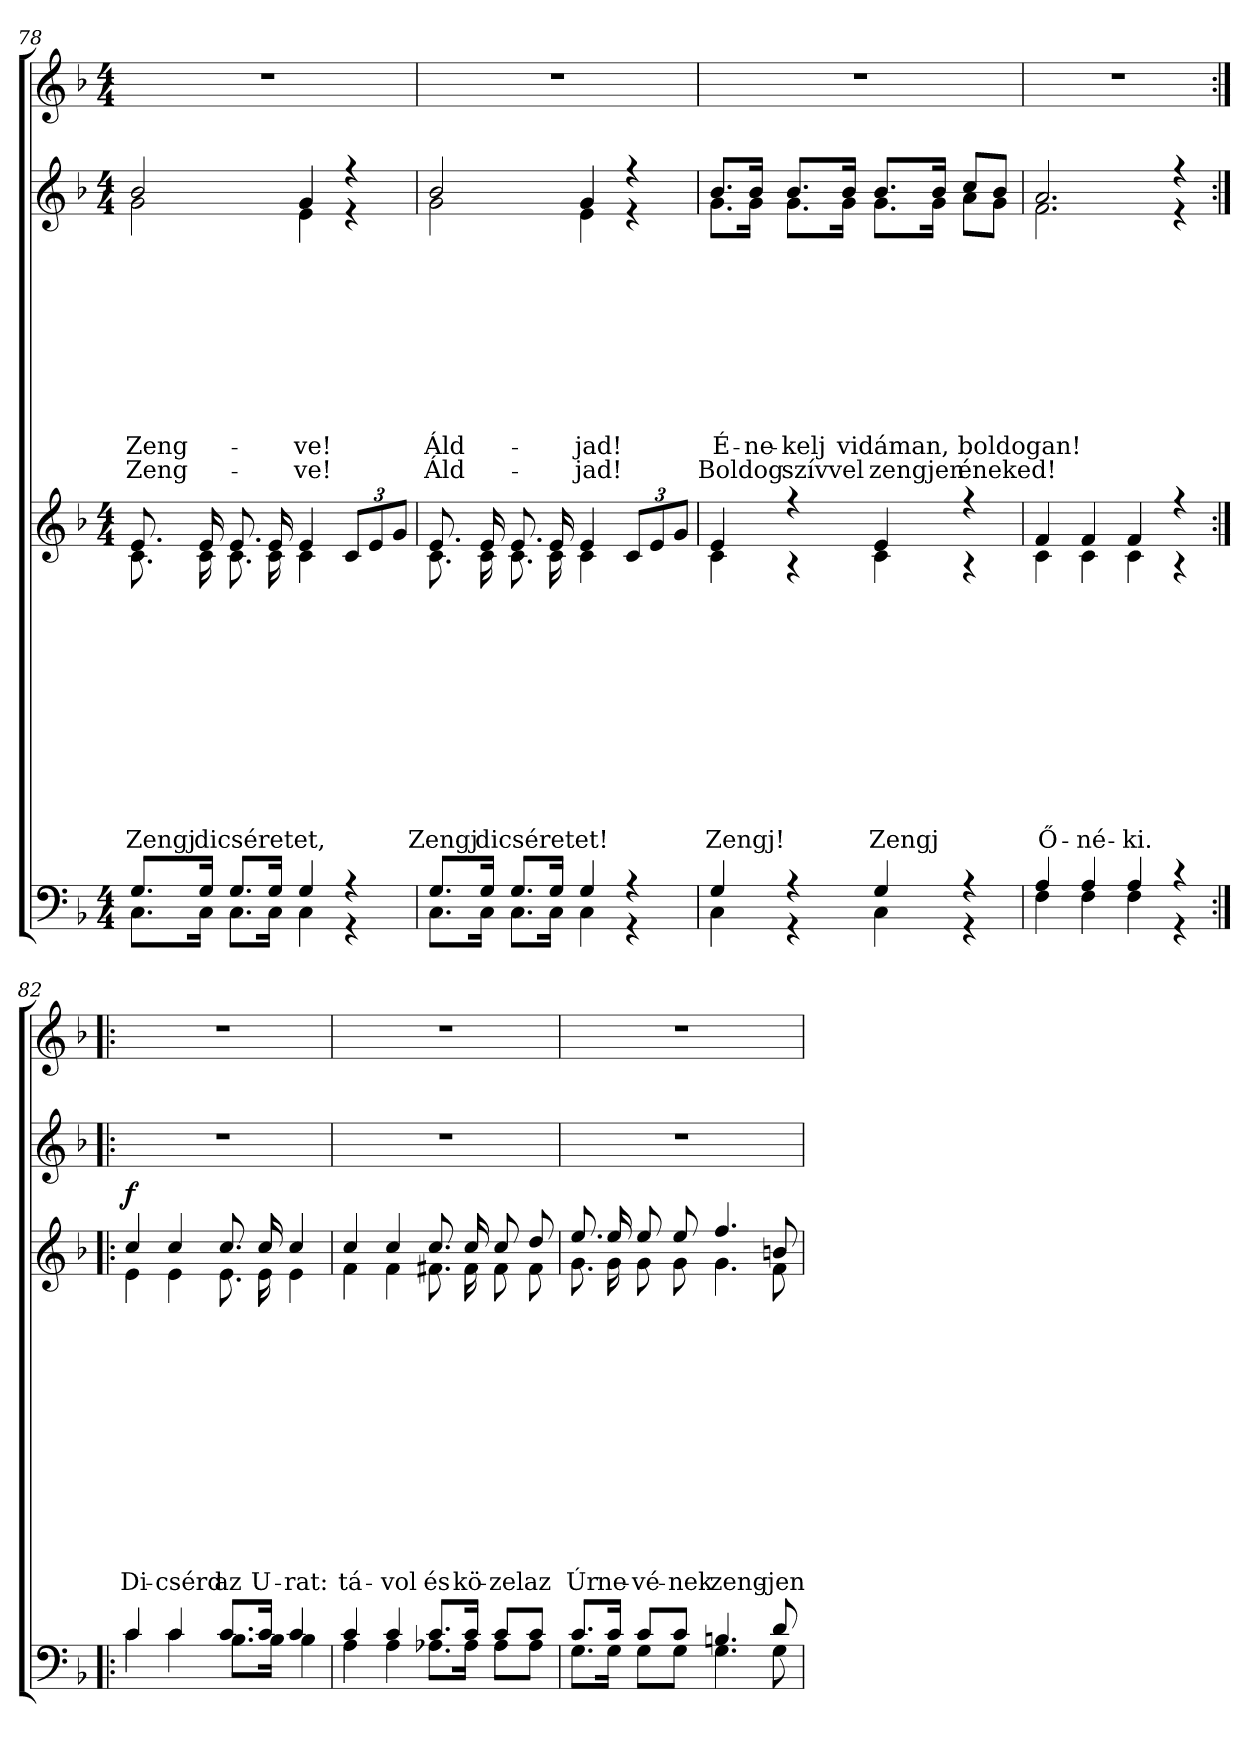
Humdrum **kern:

**kern	**kern	**text	**text	**text	**text	**text	**text	**text	**text	**text	**text	**text	**text	**dynam	**kern	**text	**text	**text	**text	**text	**text	**text	**text	**text	**text	**kern
*part4	*part3	*part3	*part3	*part3	*part3	*part3	*part3	*part3	*part3	*part3	*part3	*part3	*part3	*part3	*part2	*part2	*part2	*part2	*part2	*part2	*part2	*part2	*part2	*part2	*part2	*part1
*staff4	*staff3	*staff3	*staff3	*staff3	*staff3	*staff3	*staff3	*staff3	*staff3	*staff3	*staff3	*staff3	*staff3	*staff3	*staff2	*staff2	*staff2	*staff2	*staff2	*staff2	*staff2	*staff2	*staff2	*staff2	*staff2	*staff1
!!LO:PB:g=z
*clefF4	*clefG2	*	*	*	*	*	*	*	*	*	*	*	*	*	*clefG2	*	*	*	*	*	*	*	*	*	*	*clefG2
*k[b-]	*k[b-]	*	*	*	*	*	*	*	*	*	*	*	*	*	*k[b-]	*	*	*	*	*	*	*	*	*	*	*k[b-]
*F:	*F:	*	*	*	*	*	*	*	*	*	*	*	*	*	*F:	*	*	*	*	*	*	*	*	*	*	*F:
*M4/4	*M4/4	*	*	*	*	*	*	*	*	*	*	*	*	*	*M4/4	*	*	*	*	*	*	*	*	*	*	*M4/4
=78	=78	=78	=78	=78	=78	=78	=78	=78	=78	=78	=78	=78	=78	=78	=78	=78	=78	=78	=78	=78	=78	=78	=78	=78	=78	=78
*^	*	*	*	*	*	*	*	*	*	*	*	*	*	*	*	*	*	*	*	*	*	*	*	*	*	*
!	!	!	!	!	!	!	!	!	!	!	!	!	!LO:LY:b	!	!	!	!	!	!	!	!	!	!	!	!	!	!
*	*	*^	*	*	*	*	*	*	*	*	*	*	*	*	*	*	*	*	*	*	*	*	*	*	*	*	*
!	!	!	!	!	!	!	!	!	!	!	!	!	!	!	!	!	!	!	!	!	!	!	!	!	!	!LO:LY:b	!LO:LY:b	!
*	*	*	*	*	*	*	*	*	*	*	*	*	*	*	*	*	*^	*	*	*	*	*	*	*	*	*	*	*
8.G/L	8.C\L	8.e/	8.c\	.	.	.	.	.	.	.	.	.	.	Zengj	.	.	2b-/	2g\	.	.	.	.	.	.	.	.	Zeng-	Zeng-	1r
!	!	!	!	!	!	!	!	!	!	!	!	!	!	!LO:LY:b	!	!	!	!	!	!	!	!	!	!	!	!	!	!	!
16G/Jk	16C\Jk	16e/	16c\	.	.	.	.	.	.	.	.	.	.	dicséretet,	.	.	.	.	.	.	.	.	.	.	.	.	.	.	.
8.G/L	8.C\L	8.e/	8.c\	.	.	.	.	.	.	.	.	.	.	.	.	.	.	.	.	.	.	.	.	.	.	.	.	.	.
16G/Jk	16C\Jk	16e/	16c\	.	.	.	.	.	.	.	.	.	.	.	.	.	.	.	.	.	.	.	.	.	.	.	.	.	.
!	!	!	!	!	!	!	!	!	!	!	!	!	!	!	!	!	!	!	!	!	!	!	!	!	!	!	!LO:LY:b	!LO:LY:b	!
4G/	4C\	4e/	4c\	.	.	.	.	.	.	.	.	.	.	.	.	.	4g/	4e\	.	.	.	.	.	.	.	.	-ve!	-ve!	.
4r	4r	12c/L	4ryy	.	.	.	.	.	.	.	.	.	.	.	.	.	4r	4r	.	.	.	.	.	.	.	.	.	.	.
.	.	12e/	.	.	.	.	.	.	.	.	.	.	.	.	.	.	.	.	.	.	.	.	.	.	.	.	.	.	.
.	.	12g/J	.	.	.	.	.	.	.	.	.	.	.	.	.	.	.	.	.	.	.	.	.	.	.	.	.	.	.
=79	=79	=79	=79	=79	=79	=79	=79	=79	=79	=79	=79	=79	=79	=79	=79	=79	=79	=79	=79	=79	=79	=79	=79	=79	=79	=79	=79	=79	=79
!	!	!	!	!	!	!	!	!	!	!	!	!	!	!LO:LY:b	!	!	!	!	!	!	!	!	!	!	!	!	!	!	!
!	!	!	!	!	!	!	!	!	!	!	!	!	!	!	!	!	!	!	!	!	!	!	!	!	!	!	!LO:LY:b	!LO:LY:b	!
8.G/L	8.C\L	8.e/	8.c\	.	.	.	.	.	.	.	.	.	.	Zengj	.	.	2b-/	2g\	.	.	.	.	.	.	.	.	Áld-	Áld-	1r
!	!	!	!	!	!	!	!	!	!	!	!	!	!	!LO:LY:b	!	!	!	!	!	!	!	!	!	!	!	!	!	!	!
16G/Jk	16C\Jk	16e/	16c\	.	.	.	.	.	.	.	.	.	.	dicséretet!	.	.	.	.	.	.	.	.	.	.	.	.	.	.	.
8.G/L	8.C\L	8.e/	8.c\	.	.	.	.	.	.	.	.	.	.	.	.	.	.	.	.	.	.	.	.	.	.	.	.	.	.
16G/Jk	16C\Jk	16e/	16c\	.	.	.	.	.	.	.	.	.	.	.	.	.	.	.	.	.	.	.	.	.	.	.	.	.	.
!	!	!	!	!	!	!	!	!	!	!	!	!	!	!	!	!	!	!	!	!	!	!	!	!	!	!	!LO:LY:b	!LO:LY:b	!
4G/	4C\	4e/	4c\	.	.	.	.	.	.	.	.	.	.	.	.	.	4g/	4e\	.	.	.	.	.	.	.	.	-jad!	-jad!	.
4r	4r	12c/L	4ryy	.	.	.	.	.	.	.	.	.	.	.	.	.	4r	4r	.	.	.	.	.	.	.	.	.	.	.
.	.	12e/	.	.	.	.	.	.	.	.	.	.	.	.	.	.	.	.	.	.	.	.	.	.	.	.	.	.	.
.	.	12g/J	.	.	.	.	.	.	.	.	.	.	.	.	.	.	.	.	.	.	.	.	.	.	.	.	.	.	.
=80	=80	=80	=80	=80	=80	=80	=80	=80	=80	=80	=80	=80	=80	=80	=80	=80	=80	=80	=80	=80	=80	=80	=80	=80	=80	=80	=80	=80	=80
!	!	!	!	!	!	!	!	!	!	!	!	!	!	!LO:LY:b	!	!	!	!	!	!	!	!	!	!	!	!	!	!	!
!	!	!	!	!	!	!	!	!	!	!	!	!	!	!	!	!	!	!	!	!	!	!	!	!	!	!	!LO:LY:b	!LO:LY:b	!
4G/	4C\	4e/	4c\	.	.	.	.	.	.	.	.	.	.	Zengj!	.	.	8.b-/L	8.g\L	.	.	.	.	.	.	.	.	É-	Boldog	1r
!	!	!	!	!	!	!	!	!	!	!	!	!	!	!	!	!	!	!	!	!	!	!	!	!	!	!	!LO:LY:b	!	!
.	.	.	.	.	.	.	.	.	.	.	.	.	.	.	.	.	16b-/Jk	16g\Jk	.	.	.	.	.	.	.	.	-ne-	.	.
!	!	!	!	!	!	!	!	!	!	!	!	!	!	!	!	!	!	!	!	!	!	!	!	!	!	!	!LO:LY:b	!LO:LY:b	!
4r	4r	4r	4r	.	.	.	.	.	.	.	.	.	.	.	.	.	8.b-/L	8.g\L	.	.	.	.	.	.	.	.	-kelj	szívvel	.
!	!	!	!	!	!	!	!	!	!	!	!	!	!	!	!	!	!	!	!	!	!	!	!	!	!	!	!LO:LY:b	!	!
.	.	.	.	.	.	.	.	.	.	.	.	.	.	.	.	.	16b-/Jk	16g\Jk	.	.	.	.	.	.	.	.	vidáman,	.	.
!	!	!	!	!	!	!	!	!	!	!	!	!	!	!LO:LY:b	!	!	!	!	!	!	!	!	!	!	!	!	!	!	!
!	!	!	!	!	!	!	!	!	!	!	!	!	!	!	!	!	!	!	!	!	!	!	!	!	!	!	!	!LO:LY:b	!
4G/	4C\	4e/	4c\	.	.	.	.	.	.	.	.	.	.	Zengj	.	.	8.b-/L	8.g\L	.	.	.	.	.	.	.	.	.	zengjen	.
.	.	.	.	.	.	.	.	.	.	.	.	.	.	.	.	.	16b-/Jk	16g\Jk	.	.	.	.	.	.	.	.	.	.	.
!	!	!	!	!	!	!	!	!	!	!	!	!	!	!	!	!	!	!	!	!	!	!	!	!	!	!	!LO:LY:b	!LO:LY:b	!
4r	4r	4r	4r	.	.	.	.	.	.	.	.	.	.	.	.	.	8cc/L	8a\L	.	.	.	.	.	.	.	.	boldogan!	éneked!	.
.	.	.	.	.	.	.	.	.	.	.	.	.	.	.	.	.	8b-/J	8g\J	.	.	.	.	.	.	.	.	.	.	.
=81	=81	=81	=81	=81	=81	=81	=81	=81	=81	=81	=81	=81	=81	=81	=81	=81	=81	=81	=81	=81	=81	=81	=81	=81	=81	=81	=81	=81	=81
!	!	!	!	!	!	!	!	!	!	!	!	!	!	!LO:LY:b	!	!	!	!	!	!	!	!	!	!	!	!	!	!	!
4A/	4F\	4f/	4c\	.	.	.	.	.	.	.	.	.	.	Ő-	.	.	2.a/	2.f\	.	.	.	.	.	.	.	.	.	.	1r
!	!	!	!	!	!	!	!	!	!	!	!	!	!	!LO:LY:b	!	!	!	!	!	!	!	!	!	!	!	!	!	!	!
4A/	4F\	4f/	4c\	.	.	.	.	.	.	.	.	.	.	-né-	.	.	.	.	.	.	.	.	.	.	.	.	.	.	.
!	!	!	!	!	!	!	!	!	!	!	!	!	!	!LO:LY:b	!	!	!	!	!	!	!	!	!	!	!	!	!	!	!
4A/	4F\	4f/	4c\	.	.	.	.	.	.	.	.	.	.	-ki.	.	.	.	.	.	.	.	.	.	.	.	.	.	.	.
4r	4r	4r	4r	.	.	.	.	.	.	.	.	.	.	.	.	.	4r	4r	.	.	.	.	.	.	.	.	.	.	.
*	*	*	*	*	*	*	*	*	*	*	*	*	*	*	*	*	*v	*v	*	*	*	*	*	*	*	*	*	*	*
!!LO:LB:g=z
=82:|!|:	=82:|!|:	=82:|!|:	=82:|!|:	=82:|!|:	=82:|!|:	=82:|!|:	=82:|!|:	=82:|!|:	=82:|!|:	=82:|!|:	=82:|!|:	=82:|!|:	=82:|!|:	=82:|!|:	=82:|!|:	=82:|!|:	=82:|!|:	=82:|!|:	=82:|!|:	=82:|!|:	=82:|!|:	=82:|!|:	=82:|!|:	=82:|!|:	=82:|!|:	=82:|!|:	=82:|!|:	=82:|!|:
*	*	*	*	*	*	*	*	*	*	*	*	*	*	*	*	*	*^	*	*	*	*	*	*	*	*	*	*	*
!	!	!	!	!	!	!	!	!	!	!	!	!	!	!	!LO:LY:b	!LO:DY:a	!	!	!	!	!	!	!	!	!	!	!	!	!
*	*	*	*	*	*	*	*	*	*	*	*	*	*	*	*	*	*v	*v	*	*	*	*	*	*	*	*	*	*	*
4c/	4c\	4cc/	4e\	.	.	.	.	.	.	.	.	.	.	.	Di-	f	1r	.	.	.	.	.	.	.	.	.	.	1r
!	!	!	!	!	!	!	!	!	!	!	!	!	!	!	!LO:LY:b	!	!	!	!	!	!	!	!	!	!	!	!	!
4c/	4c\	4cc/	4e\	.	.	.	.	.	.	.	.	.	.	.	-csérd	.	.	.	.	.	.	.	.	.	.	.	.	.
!	!	!	!	!	!	!	!	!	!	!	!	!	!	!	!LO:LY:b	!	!	!	!	!	!	!	!	!	!	!	!	!
8.c/L	8.B-\L	8.cc/	8.e\	.	.	.	.	.	.	.	.	.	.	.	az	.	.	.	.	.	.	.	.	.	.	.	.	.
!	!	!	!	!	!	!	!	!	!	!	!	!	!	!	!LO:LY:b	!	!	!	!	!	!	!	!	!	!	!	!	!
16c/Jk	16B-\Jk	16cc/	16e\	.	.	.	.	.	.	.	.	.	.	.	U-	.	.	.	.	.	.	.	.	.	.	.	.	.
!	!	!	!	!	!	!	!	!	!	!	!	!	!	!	!LO:LY:b	!	!	!	!	!	!	!	!	!	!	!	!	!
4c/	4B-\	4cc/	4e\	.	.	.	.	.	.	.	.	.	.	.	-rat:	.	.	.	.	.	.	.	.	.	.	.	.	.
=83	=83	=83	=83	=83	=83	=83	=83	=83	=83	=83	=83	=83	=83	=83	=83	=83	=83	=83	=83	=83	=83	=83	=83	=83	=83	=83	=83	=83
!	!	!	!	!	!	!	!	!	!	!	!	!	!	!	!LO:LY:b	!	!	!	!	!	!	!	!	!	!	!	!	!
4c/	4A\	4cc/	4f\	.	.	.	.	.	.	.	.	.	.	.	tá-	.	1r	.	.	.	.	.	.	.	.	.	.	1r
!	!	!	!	!	!	!	!	!	!	!	!	!	!	!	!LO:LY:b	!	!	!	!	!	!	!	!	!	!	!	!	!
4c/	4A\	4cc/	4f\	.	.	.	.	.	.	.	.	.	.	.	-vol	.	.	.	.	.	.	.	.	.	.	.	.	.
!	!	!	!	!	!	!	!	!	!	!	!	!	!	!	!LO:LY:b	!	!	!	!	!	!	!	!	!	!	!	!	!
8.c/L	8.A-X\L	8.cc/	8.f#X\	.	.	.	.	.	.	.	.	.	.	.	és	.	.	.	.	.	.	.	.	.	.	.	.	.
!	!	!	!	!	!	!	!	!	!	!	!	!	!	!	!LO:LY:b	!	!	!	!	!	!	!	!	!	!	!	!	!
16c/Jk	16A-\Jk	16cc/	16f#\	.	.	.	.	.	.	.	.	.	.	.	kö-	.	.	.	.	.	.	.	.	.	.	.	.	.
!	!	!	!	!	!	!	!	!	!	!	!	!	!	!	!LO:LY:b	!	!	!	!	!	!	!	!	!	!	!	!	!
8c/L	8A-\L	8cc/	8f#\	.	.	.	.	.	.	.	.	.	.	.	-zel	.	.	.	.	.	.	.	.	.	.	.	.	.
!	!	!	!	!	!	!	!	!	!	!	!	!	!	!	!LO:LY:b	!	!	!	!	!	!	!	!	!	!	!	!	!
8c/J	8A-\J	8dd/	8f#\	.	.	.	.	.	.	.	.	.	.	.	az	.	.	.	.	.	.	.	.	.	.	.	.	.
=84	=84	=84	=84	=84	=84	=84	=84	=84	=84	=84	=84	=84	=84	=84	=84	=84	=84	=84	=84	=84	=84	=84	=84	=84	=84	=84	=84	=84
!	!	!	!	!	!	!	!	!	!	!	!	!	!	!	!LO:LY:b	!	!	!	!	!	!	!	!	!	!	!	!	!
8.c/L	8.G\L	8.ee/	8.g\	.	.	.	.	.	.	.	.	.	.	.	Úr	.	1r	.	.	.	.	.	.	.	.	.	.	1r
!	!	!	!	!	!	!	!	!	!	!	!	!	!	!	!LO:LY:b	!	!	!	!	!	!	!	!	!	!	!	!	!
16c/Jk	16G\Jk	16ee/	16g\	.	.	.	.	.	.	.	.	.	.	.	ne-	.	.	.	.	.	.	.	.	.	.	.	.	.
!	!	!	!	!	!	!	!	!	!	!	!	!	!	!	!LO:LY:b	!	!	!	!	!	!	!	!	!	!	!	!	!
8c/L	8G\L	8ee/	8g\	.	.	.	.	.	.	.	.	.	.	.	-vé-	.	.	.	.	.	.	.	.	.	.	.	.	.
!	!	!	!	!	!	!	!	!	!	!	!	!	!	!	!LO:LY:b	!	!	!	!	!	!	!	!	!	!	!	!	!
8c/J	8G\J	8ee/	8g\	.	.	.	.	.	.	.	.	.	.	.	-nek	.	.	.	.	.	.	.	.	.	.	.	.	.
!	!	!	!	!	!	!	!	!	!	!	!	!	!	!	!LO:LY:b	!	!	!	!	!	!	!	!	!	!	!	!	!
4.Bn/	4.G\	4.ff/	4.g\	.	.	.	.	.	.	.	.	.	.	.	zeng-	.	.	.	.	.	.	.	.	.	.	.	.	.
!	!	!	!	!	!	!	!	!	!	!	!	!	!	!	!LO:LY:b	!	!	!	!	!	!	!	!	!	!	!	!	!
8d/	8G\	8bn/	8f\	.	.	.	.	.	.	.	.	.	.	.	-jen	.	.	.	.	.	.	.	.	.	.	.	.	.
*v	*v	*	*	*	*	*	*	*	*	*	*	*	*	*	*	*	*	*	*	*	*	*	*	*	*	*	*	*
*	*v	*v	*	*	*	*	*	*	*	*	*	*	*	*	*	*	*	*	*	*	*	*	*	*	*	*	*
=	=	=	=	=	=	=	=	=	=	=	=	=	=	=	=	=	=	=	=	=	=	=	=	=	=	=
*-	*-	*-	*-	*-	*-	*-	*-	*-	*-	*-	*-	*-	*-	*-	*-	*-	*-	*-	*-	*-	*-	*-	*-	*-	*-	*-
